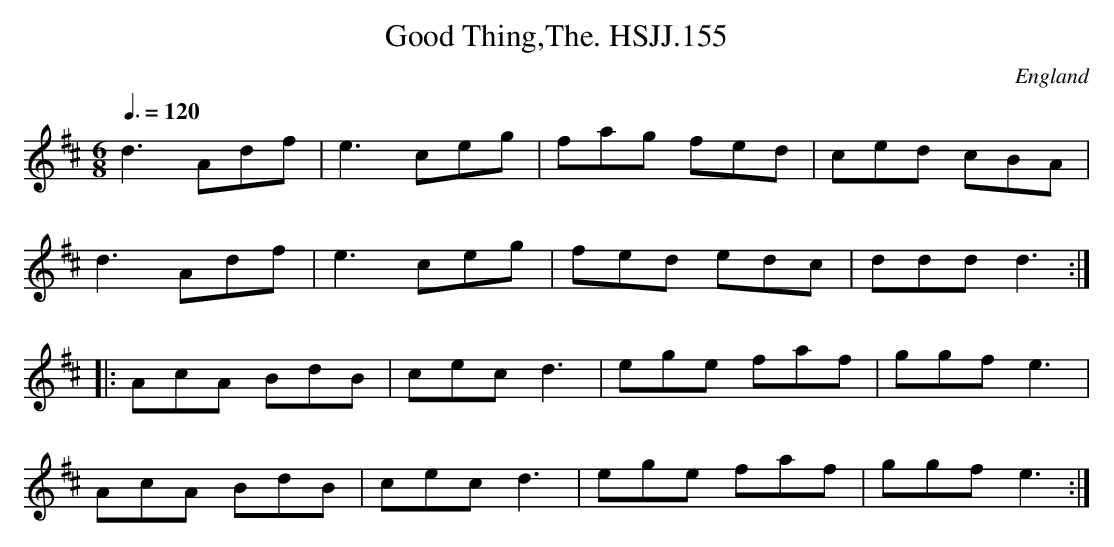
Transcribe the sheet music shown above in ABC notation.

X:1
T:Good Thing,The. HSJJ.155
M:6/8
L:1/8
Q:3/8=120
O:England
K:D
d3Adf|e3ceg|fag fed|ced cBA|
d3Adf|e3ceg|fed edc|dddd3:|
|:AcA BdB|cecd3|ege faf|ggfe3|
AcA BdB|cecd3|ege faf|ggfe3:|
